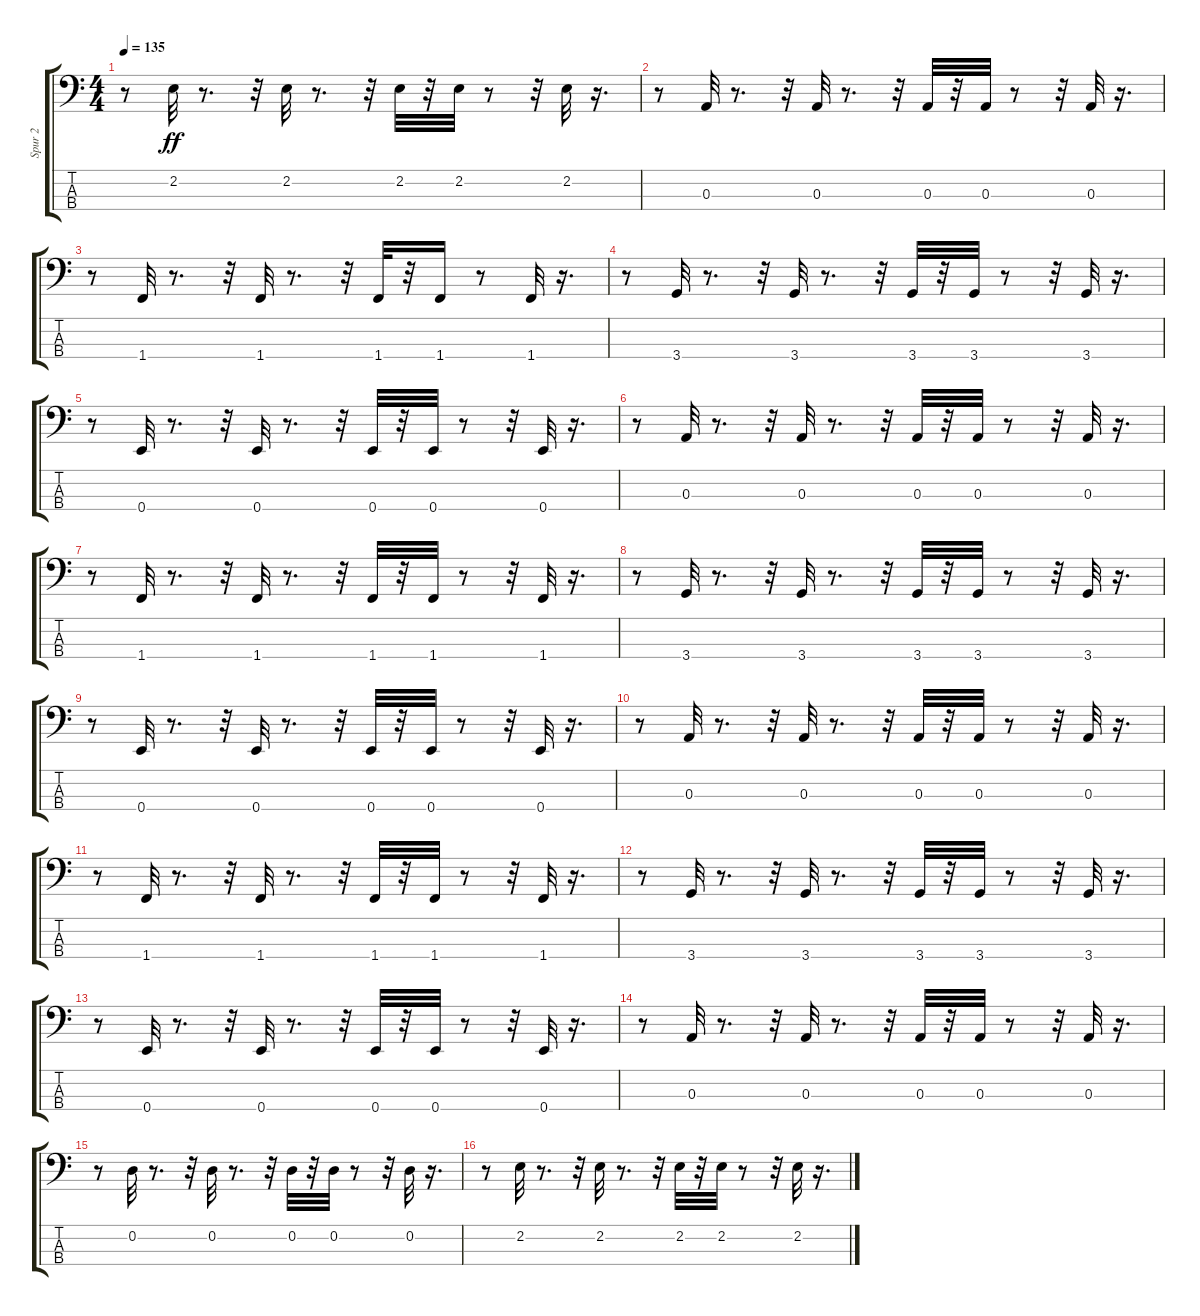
\track ("Spur 2" "Spur 2") {instrument electricbassfinger}
\staff {score tabs}
\tuning (G2 D2 A1 E1) {hide}
\ts (4 4)
\tempo 135
\clef f4
\ks c
r.8{dy ff} 2.2.32 r.8{d} r.32 2.2.32 r.8{d} r.32 2.2.32 r.32 2.2.32 r.8 r.32 2.2.32 r.16{d} |
r.8 0.3.32 r.8{d} r.32 0.3.32 r.8{d} r.32 0.3.32 r.32 0.3.32 r.8 r.32 0.3.32 r.16{d} |
r.8 1.4.32 r.8{d} r.32 1.4.32 r.8{d} r.32 1.4.32 r.32 1.4.16 r.8 1.4.32 r.16{d} |
r.8 3.4.32 r.8{d} r.32 3.4.32 r.8{d} r.32 3.4.32 r.32 3.4.32 r.8 r.32 3.4.32 r.16{d} |
r.8 0.4.32 r.8{d} r.32 0.4.32 r.8{d} r.32 0.4.32 r.32 0.4.32 r.8 r.32 0.4.32 r.16{d} |
r.8 0.3.32 r.8{d} r.32 0.3.32 r.8{d} r.32 0.3.32 r.32 0.3.32 r.8 r.32 0.3.32 r.16{d} |
r.8 1.4.32 r.8{d} r.32 1.4.32 r.8{d} r.32 1.4.32 r.32 1.4.32 r.8 r.32 1.4.32 r.16{d} |
r.8 3.4.32 r.8{d} r.32 3.4.32 r.8{d} r.32 3.4.32 r.32 3.4.32 r.8 r.32 3.4.32 r.16{d} |
r.8 0.4.32 r.8{d} r.32 0.4.32 r.8{d} r.32 0.4.32 r.32 0.4.32 r.8 r.32 0.4.32 r.16{d} |
r.8 0.3.32 r.8{d} r.32 0.3.32 r.8{d} r.32 0.3.32 r.32 0.3.32 r.8 r.32 0.3.32 r.16{d} |
r.8 1.4.32 r.8{d} r.32 1.4.32 r.8{d} r.32 1.4.32 r.32 1.4.32 r.8 r.32 1.4.32 r.16{d} |
r.8 3.4.32 r.8{d} r.32 3.4.32 r.8{d} r.32 3.4.32 r.32 3.4.32 r.8 r.32 3.4.32 r.16{d} |
r.8 0.4.32 r.8{d} r.32 0.4.32 r.8{d} r.32 0.4.32 r.32 0.4.32 r.8 r.32 0.4.32 r.16{d} |
r.8 0.3.32 r.8{d} r.32 0.3.32 r.8{d} r.32 0.3.32 r.32 0.3.32 r.8 r.32 0.3.32 r.16{d} |
r.8 0.2.32 r.8{d} r.32 0.2.32 r.8{d} r.32 0.2.32 r.32 0.2.32 r.8 r.32 0.2.32 r.16{d} |
r.8 2.2.32 r.8{d} r.32 2.2.32 r.8{d} r.32 2.2.32 r.32 2.2.32 r.8 r.32 2.2.32 r.16{d}
